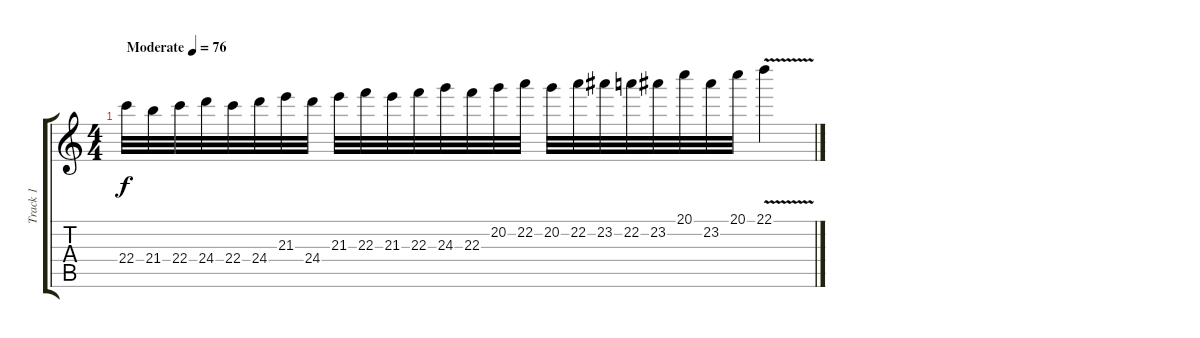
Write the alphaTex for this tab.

\track ("Track 1" "Track 1") {instrument distortionguitar}
\staff {score tabs}
\tuning (E4 B3 G3 D3 A2 E2) {hide}
\ts (4 4)
\tempo (76 "Moderate")
\clef g2
\ks c
22.4.32{dy f instrument distortionguitar} 21.4.32 22.4.32 24.4.32 22.4.32 24.4.32 21.3.32 24.4.32 21.3.32 22.3.32 21.3.32 22.3.32 24.3.32 22.3.32 20.2.32 22.2.32 20.2.32 22.2.32 23.2.32 22.2.32 23.2.32 20.1.32 23.2.32 20.1.32 22.1{v}.4
